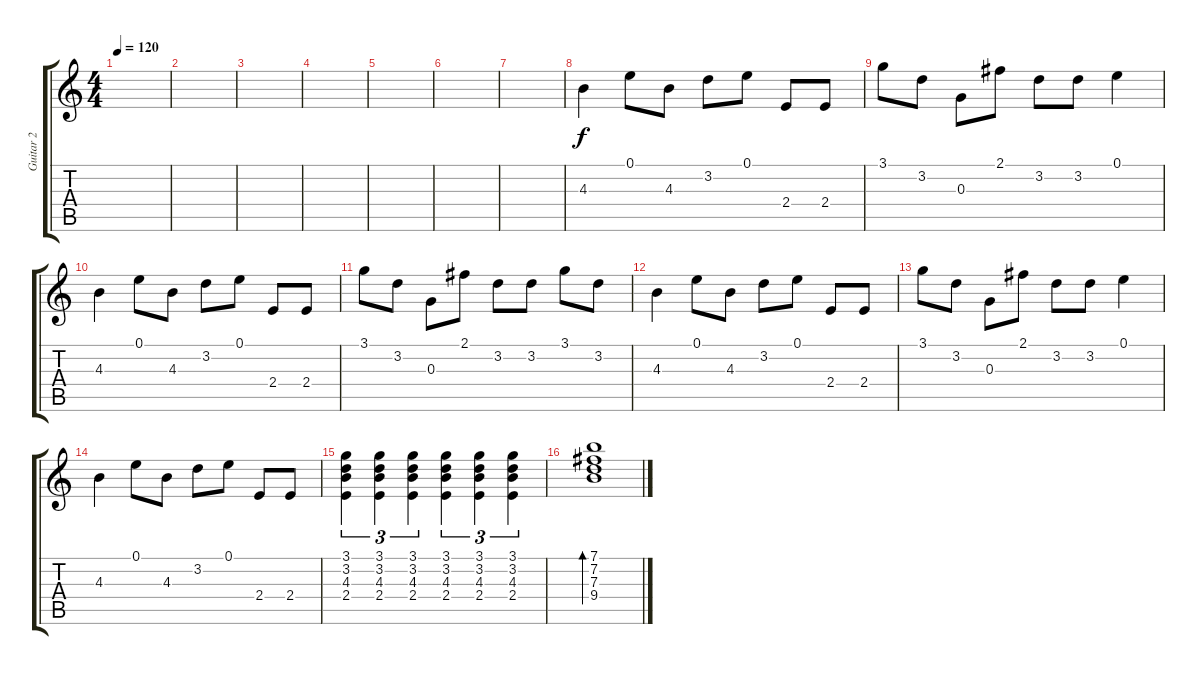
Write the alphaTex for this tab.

\track ("Guitar 2" "Guitar 2") {instrument electricguitarclean}
\staff {score tabs}
\tuning (E4 B3 G3 D3 A2 E2) {hide}
\ts (4 4)
\tempo 120
\clef g2
\ks c
|
|
|
|
|
|
|
4.3.4 0.1.8 4.3.8 3.2.8 0.1.8 2.4.8 2.4.8 |
3.1.8 3.2.8 0.3.8 2.1.8 3.2.8 3.2.8 0.1.4 |
4.3.4 0.1.8 4.3.8 3.2.8 0.1.8 2.4.8 2.4.8 |
3.1.8 3.2.8 0.3.8 2.1.8 3.2.8 3.2.8 3.1.8 3.2.8 |
4.3.4 0.1.8 4.3.8 3.2.8 0.1.8 2.4.8 2.4.8 |
3.1.8 3.2.8 0.3.8 2.1.8 3.2.8 3.2.8 0.1.4 |
4.3.4 0.1.8 4.3.8 3.2.8 0.1.8 2.4.8 2.4.8 |
(3.1 3.2 4.3 2.4).4{tu (3 2)} (3.1 3.2 4.3 2.4).4{tu (3 2)} (3.1 3.2 4.3 2.4).4{tu (3 2)} (3.1 3.2 4.3 2.4).4{tu (3 2)} (3.1 3.2 4.3 2.4).4{tu (3 2)} (3.1 3.2 4.3 2.4).4{tu (3 2)} |
(7.1 7.2 7.3 9.4).1{bd 120}
